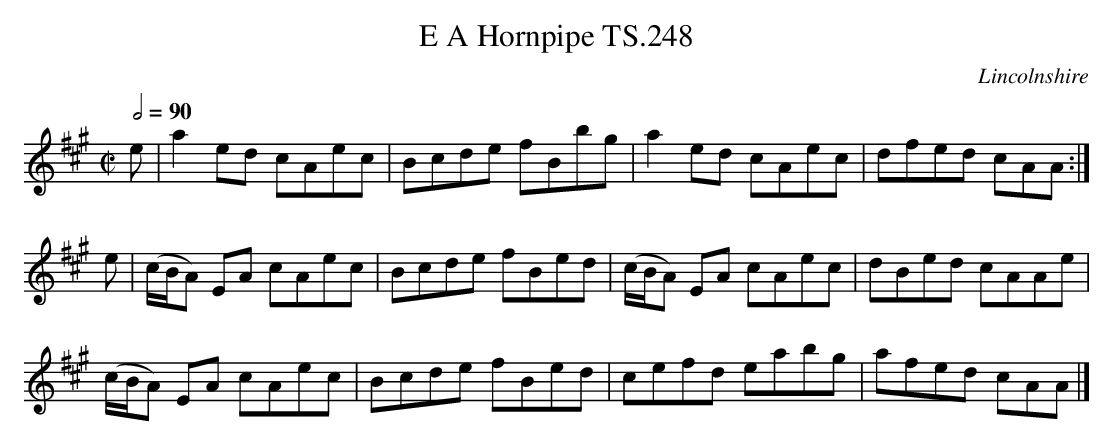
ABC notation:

X:1
T:E A Hornpipe TS.248
L:1/8
M:C|
O:Lincolnshire
Q:1/2=90
K:A
e|a2ed cAec|Bcde fBbg|a2ed cAec|dfed cAA:|!
e|(c/B/A) EA cAec|Bcde fBed|(c/B/A) EA cAec|dBed cAAe|!
(c/B/A) EA cAec|Bcde fBed|cefd eabg|afed cAA|]
